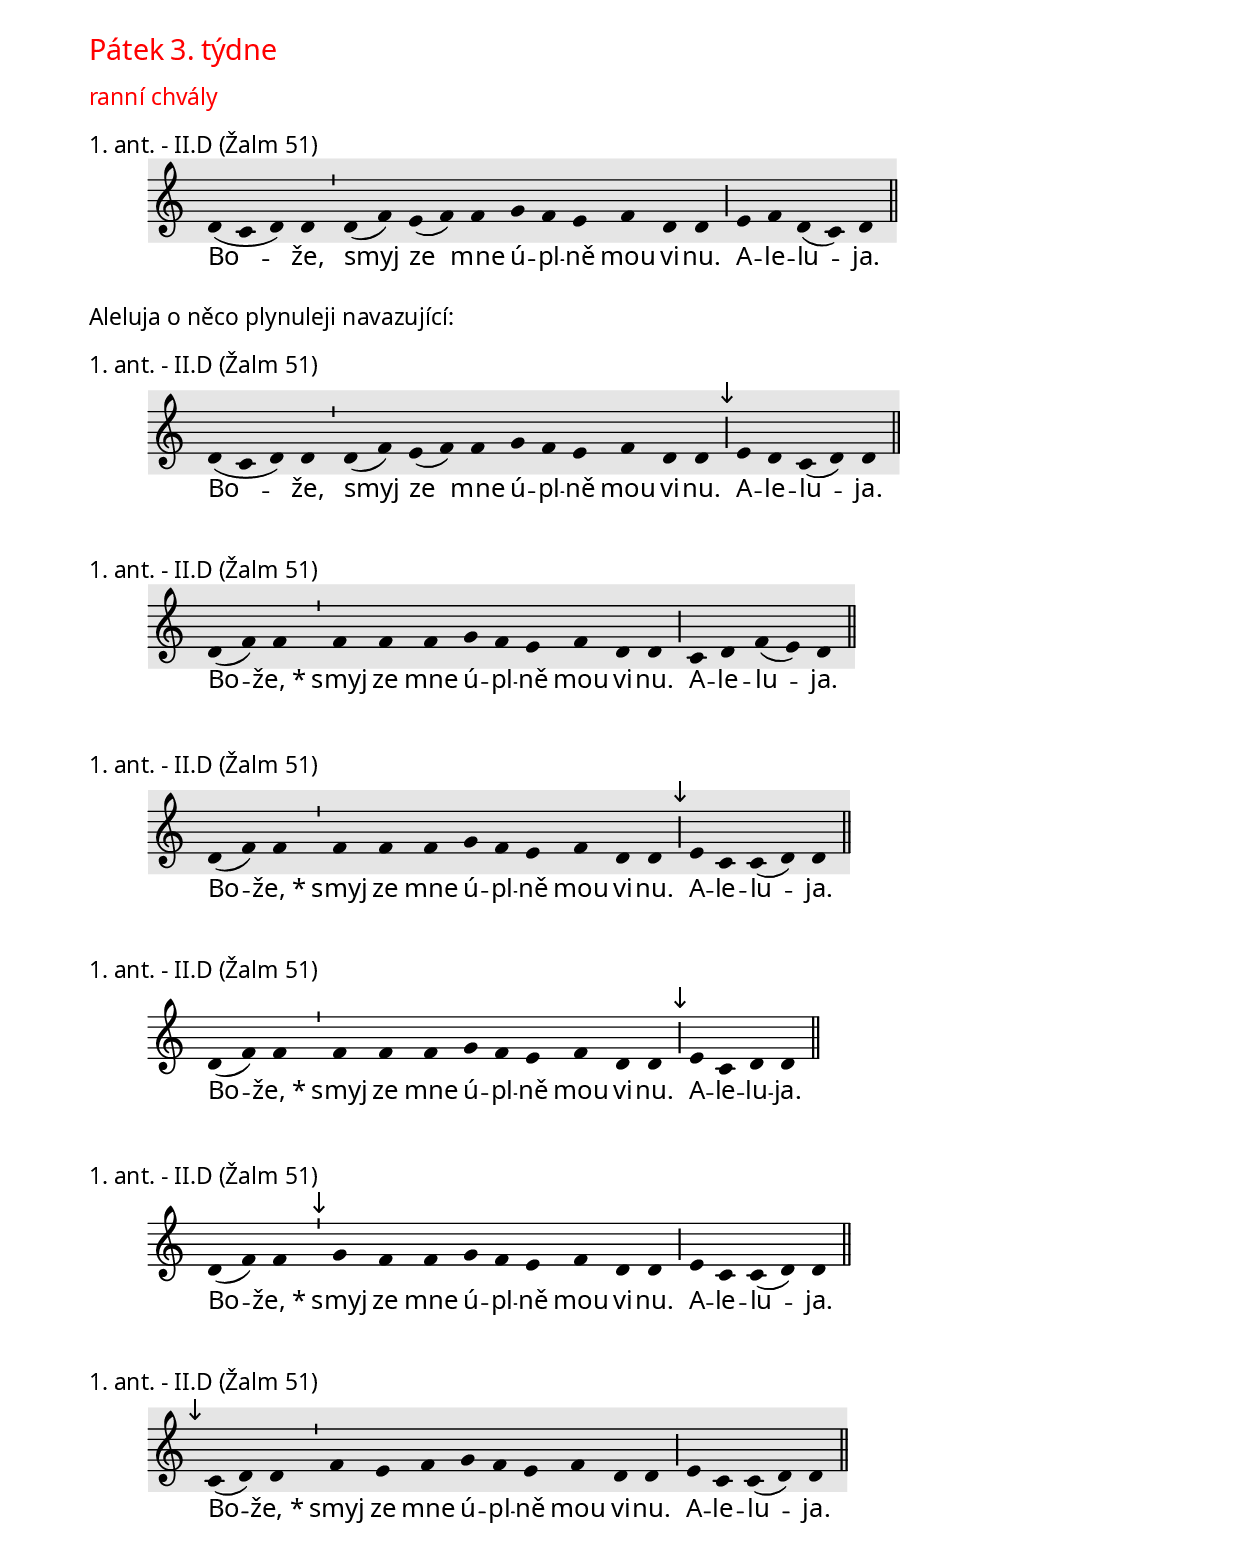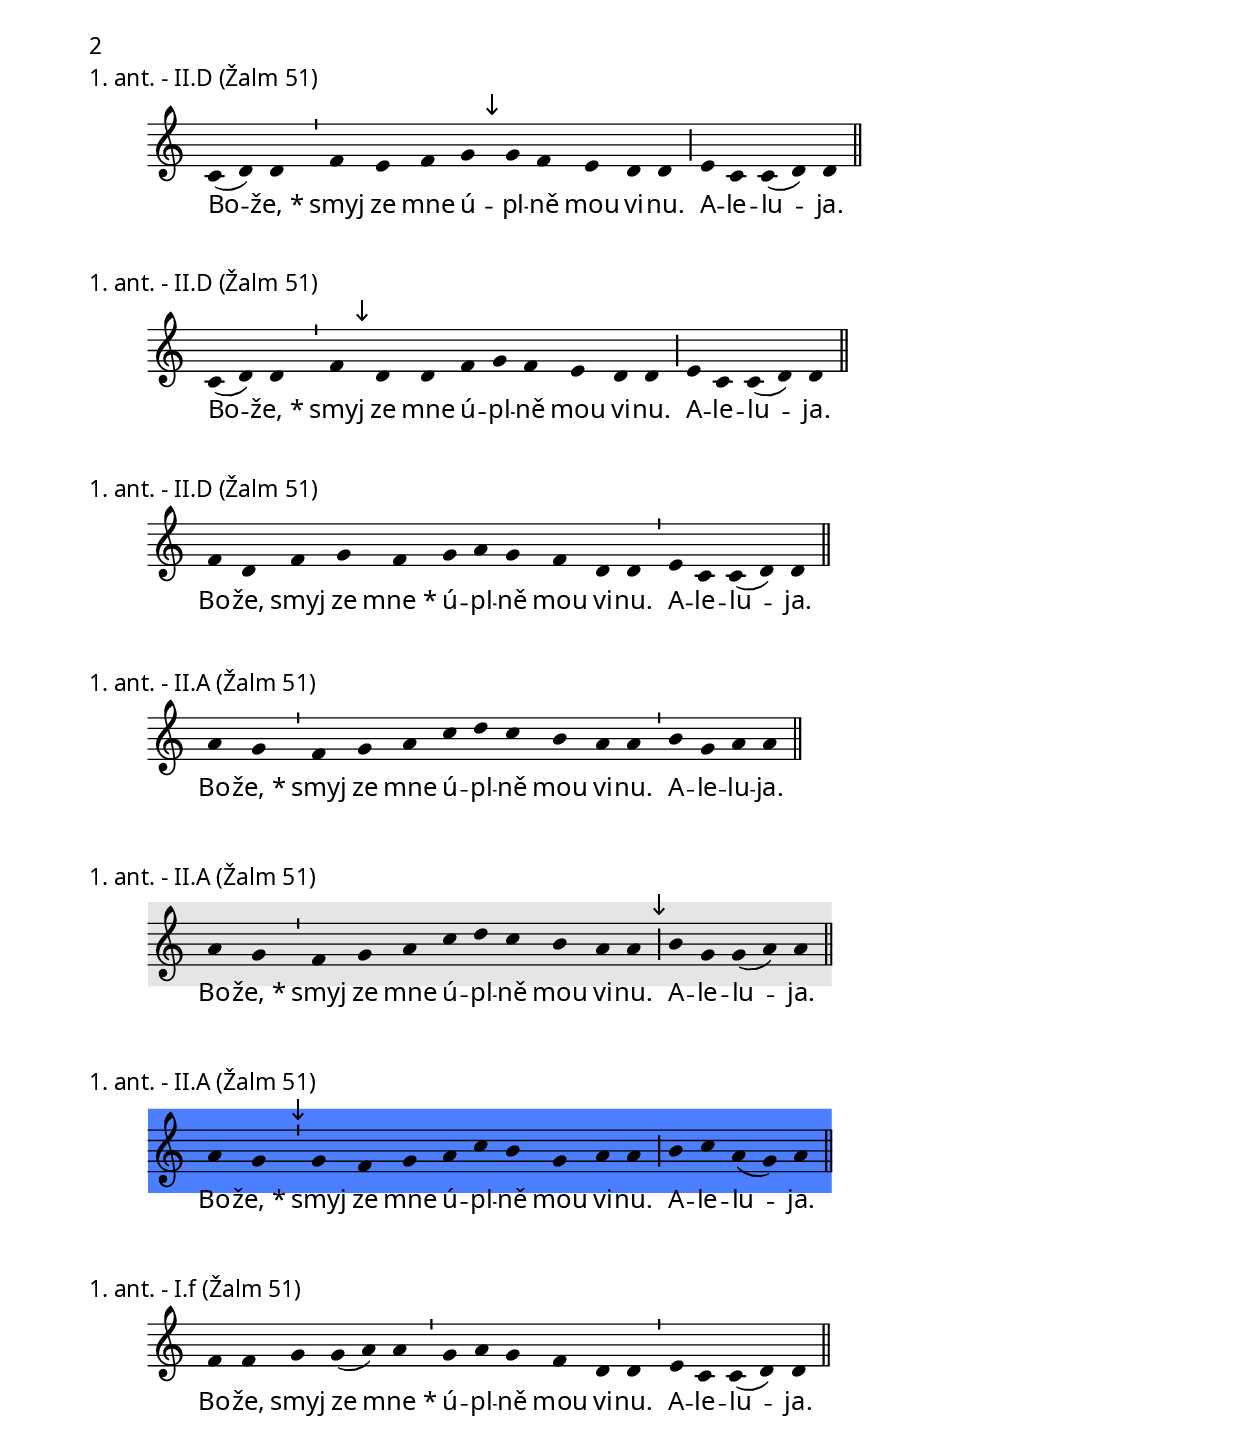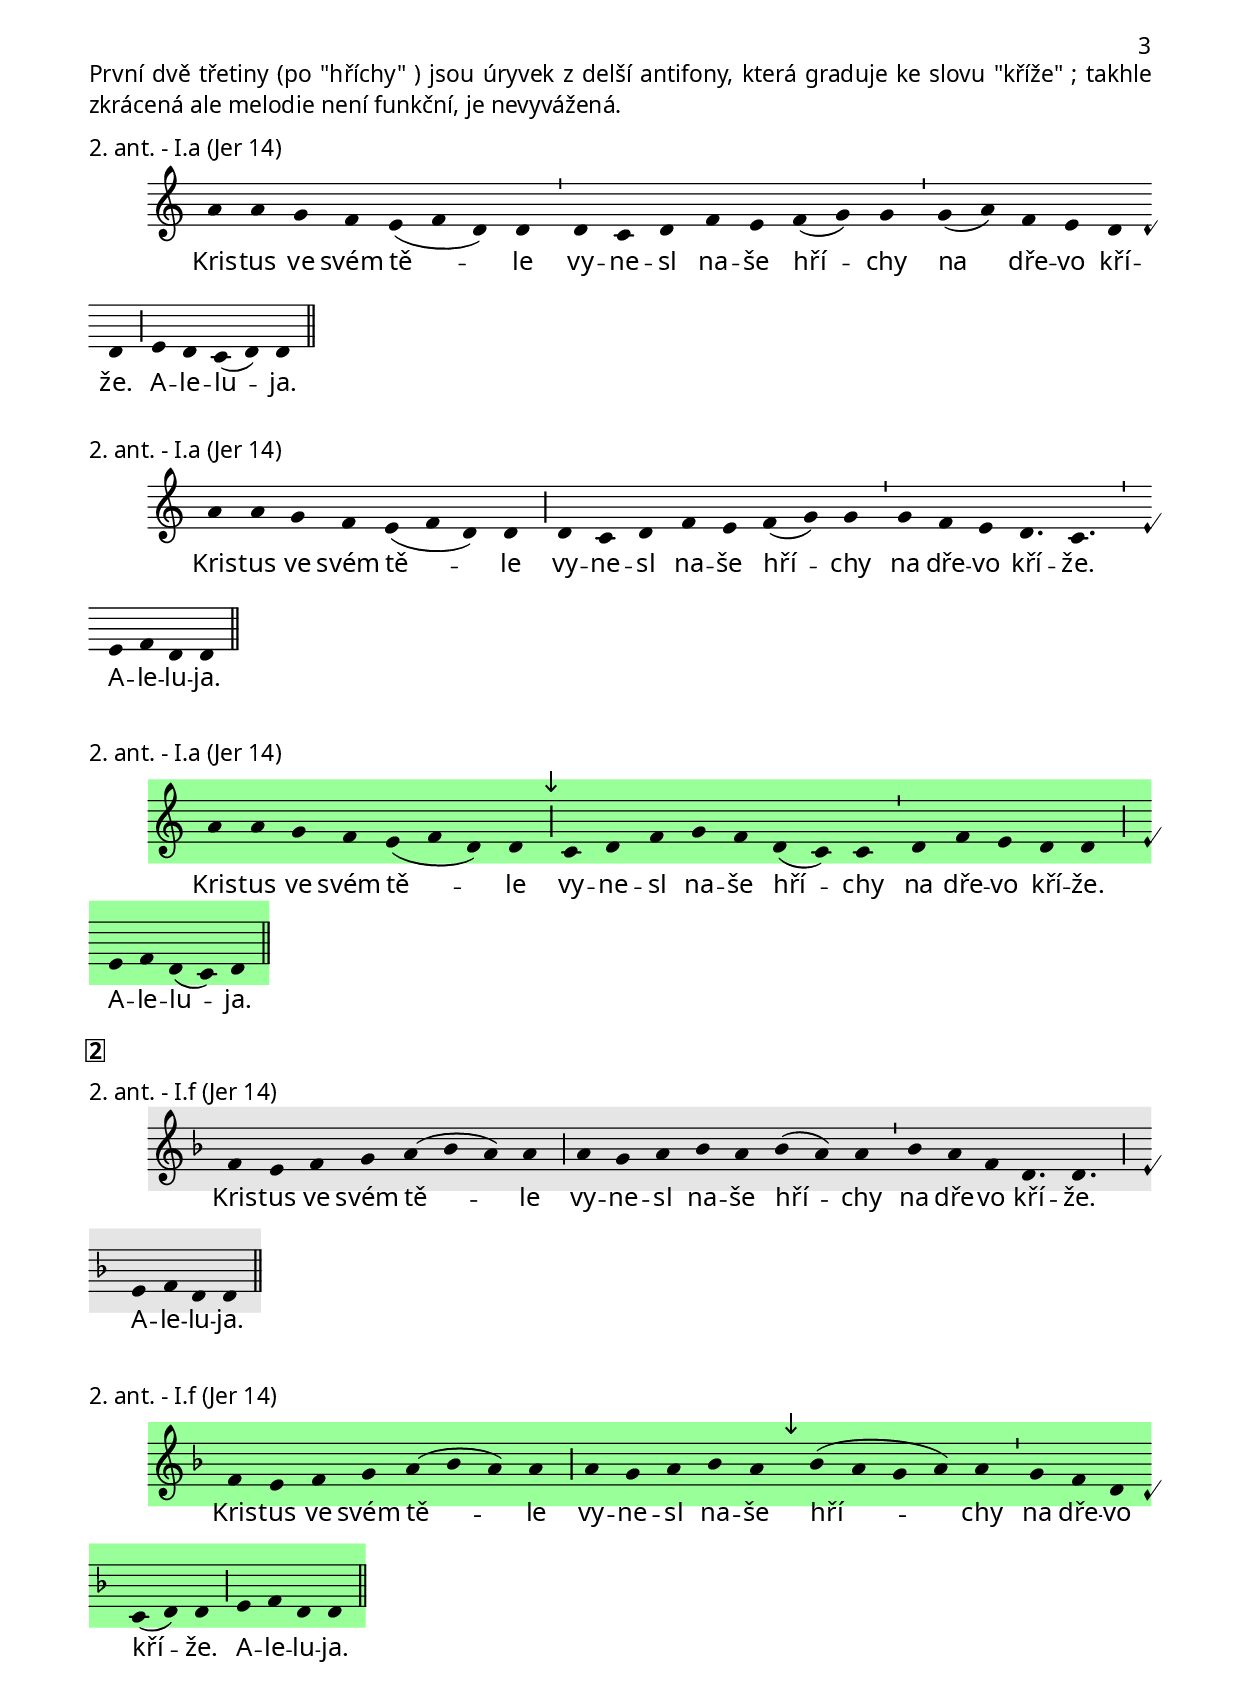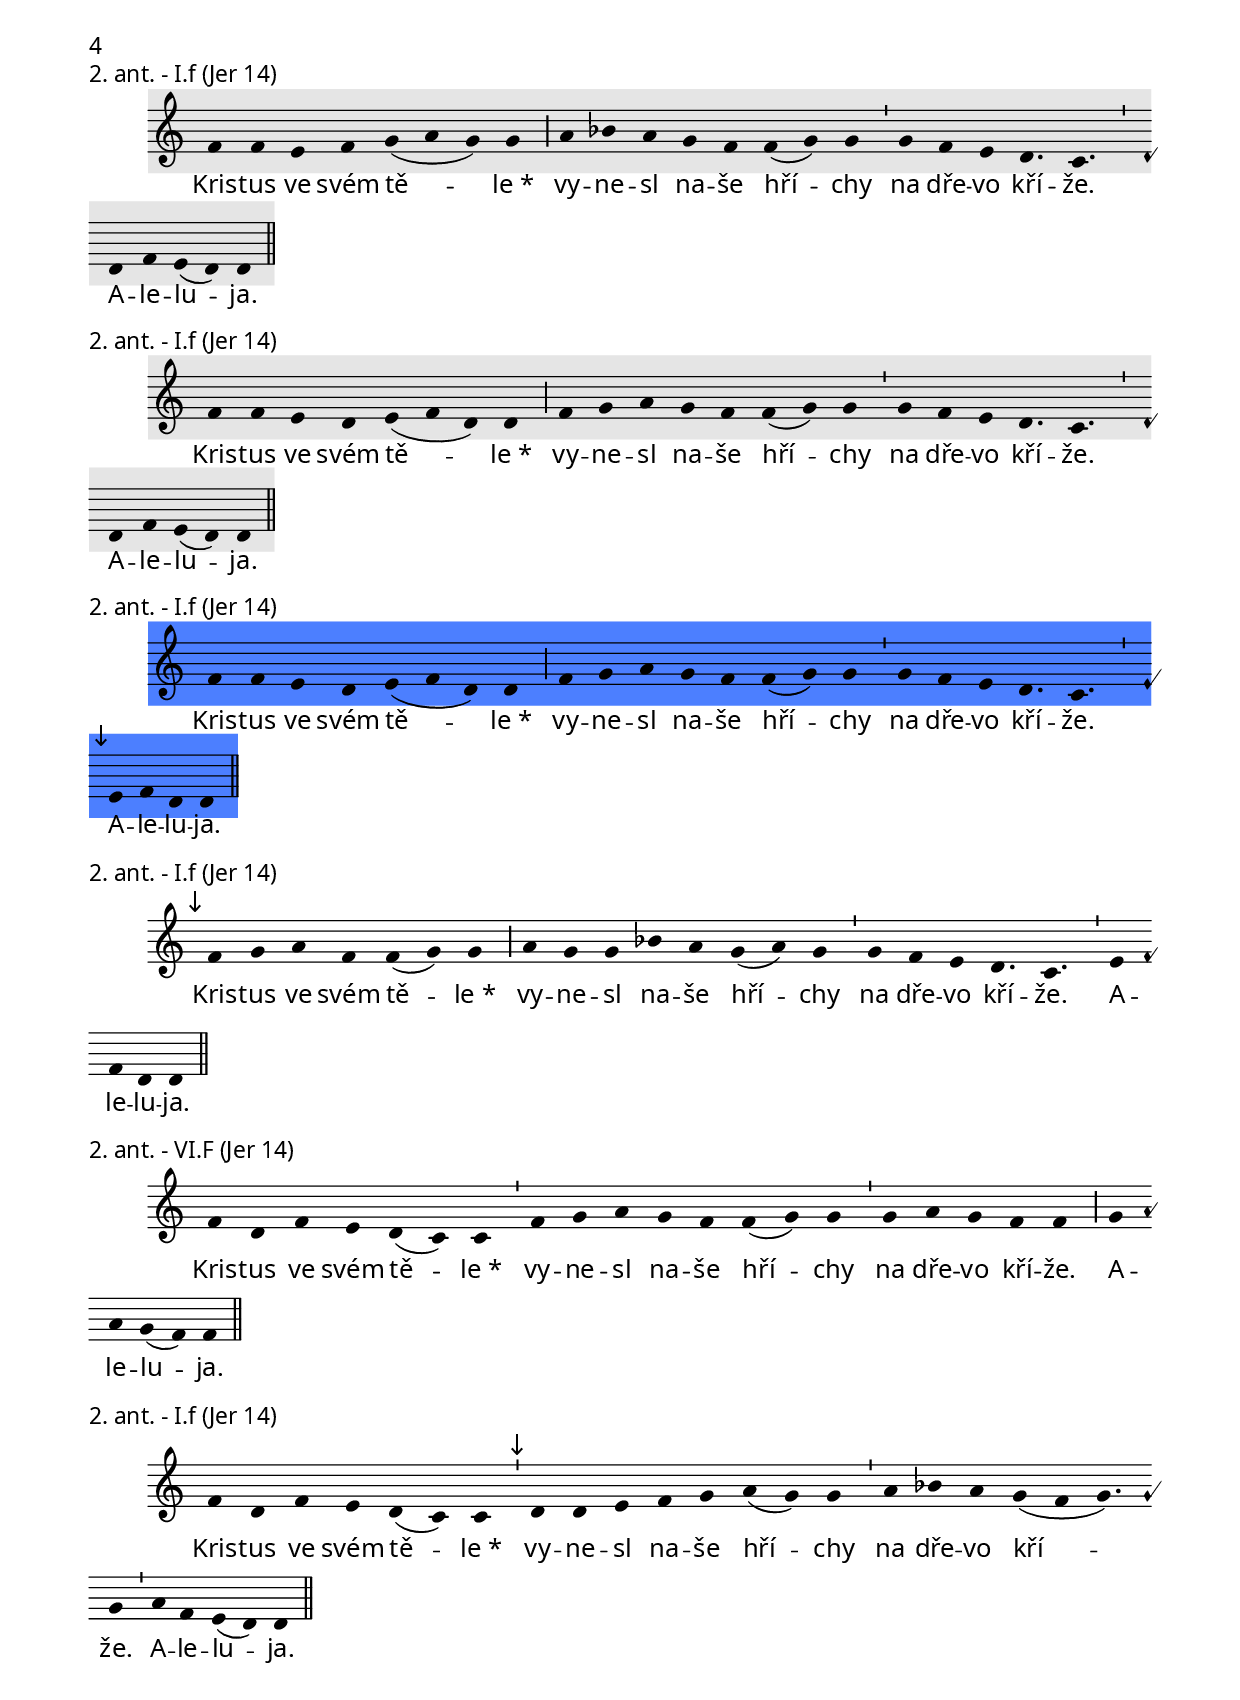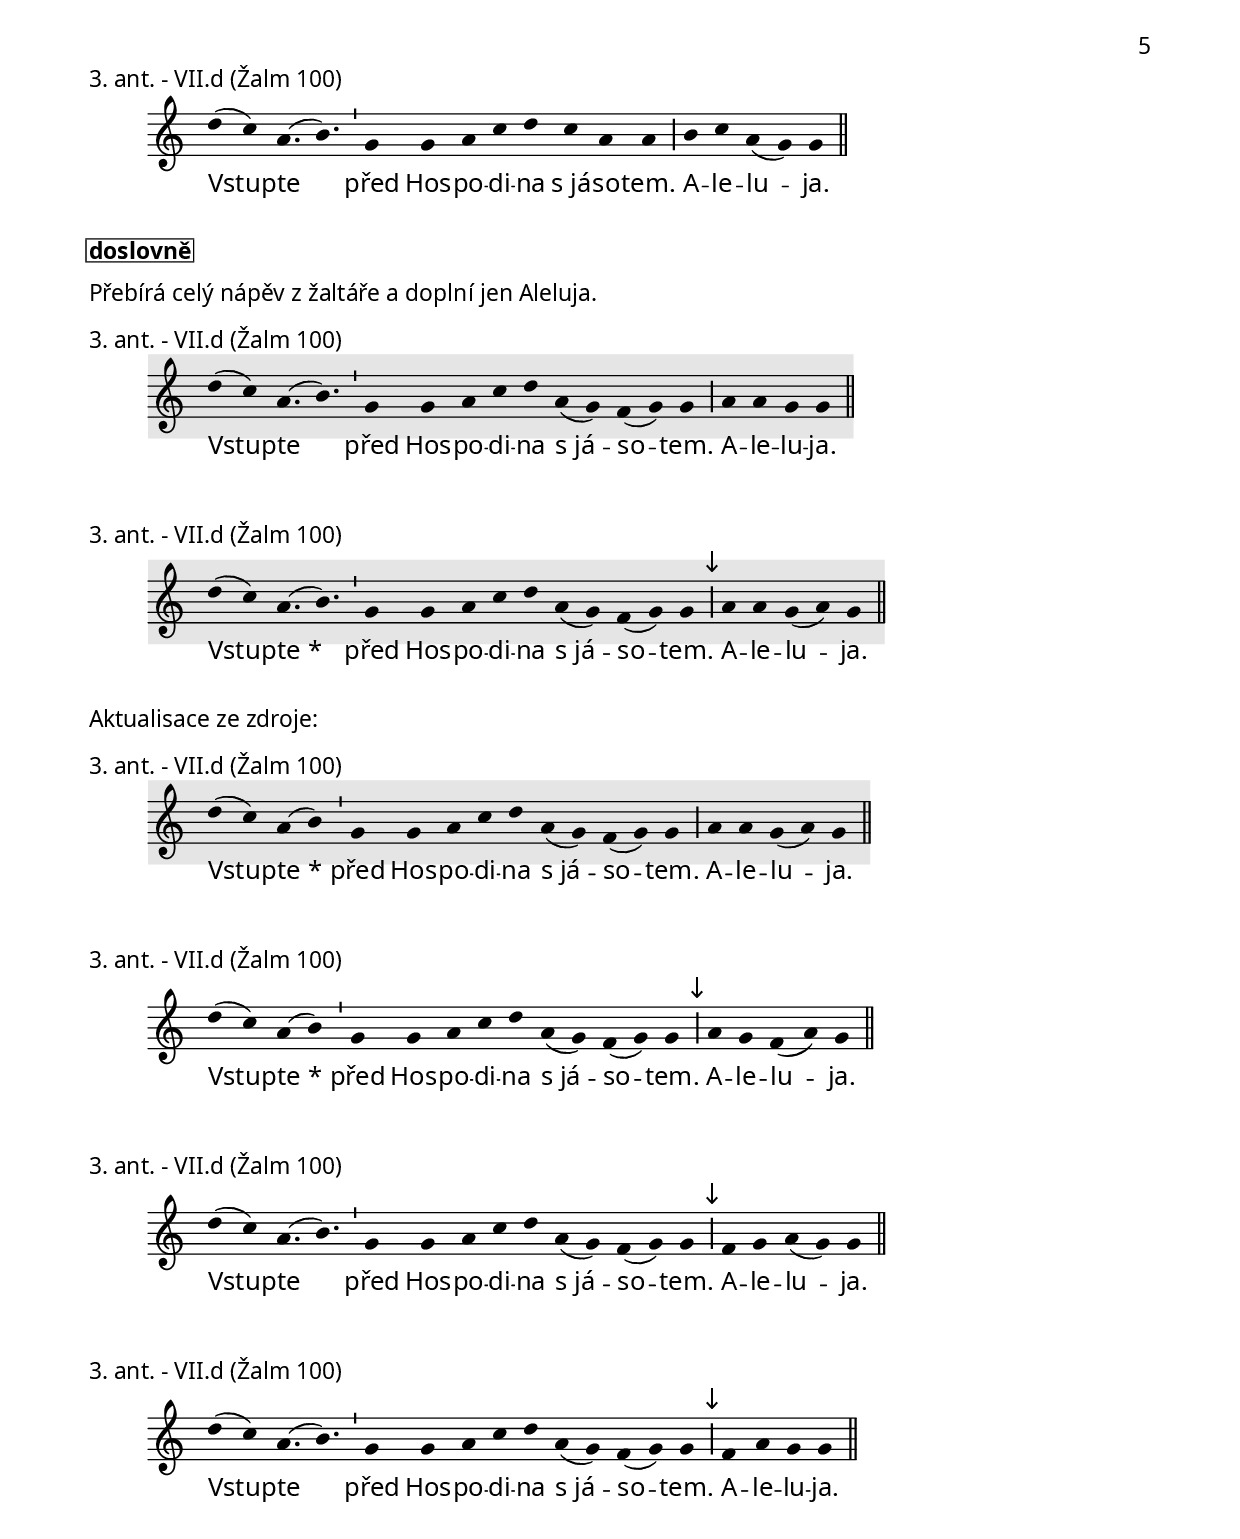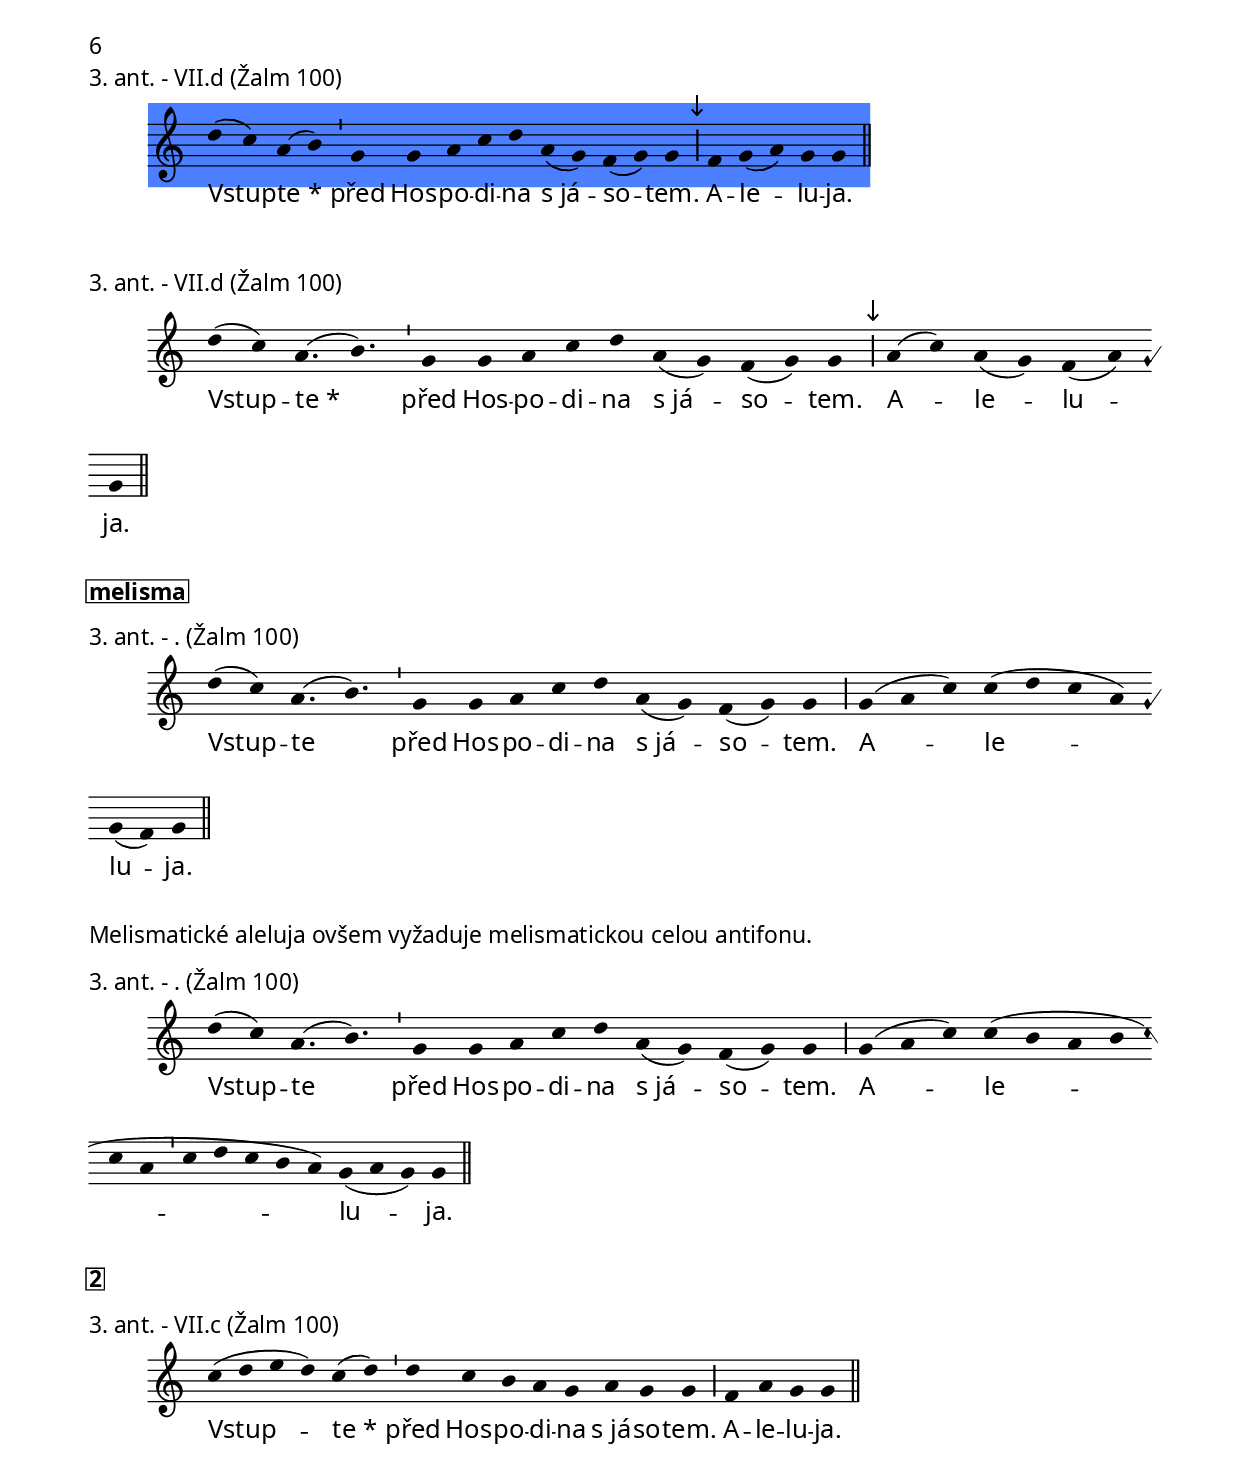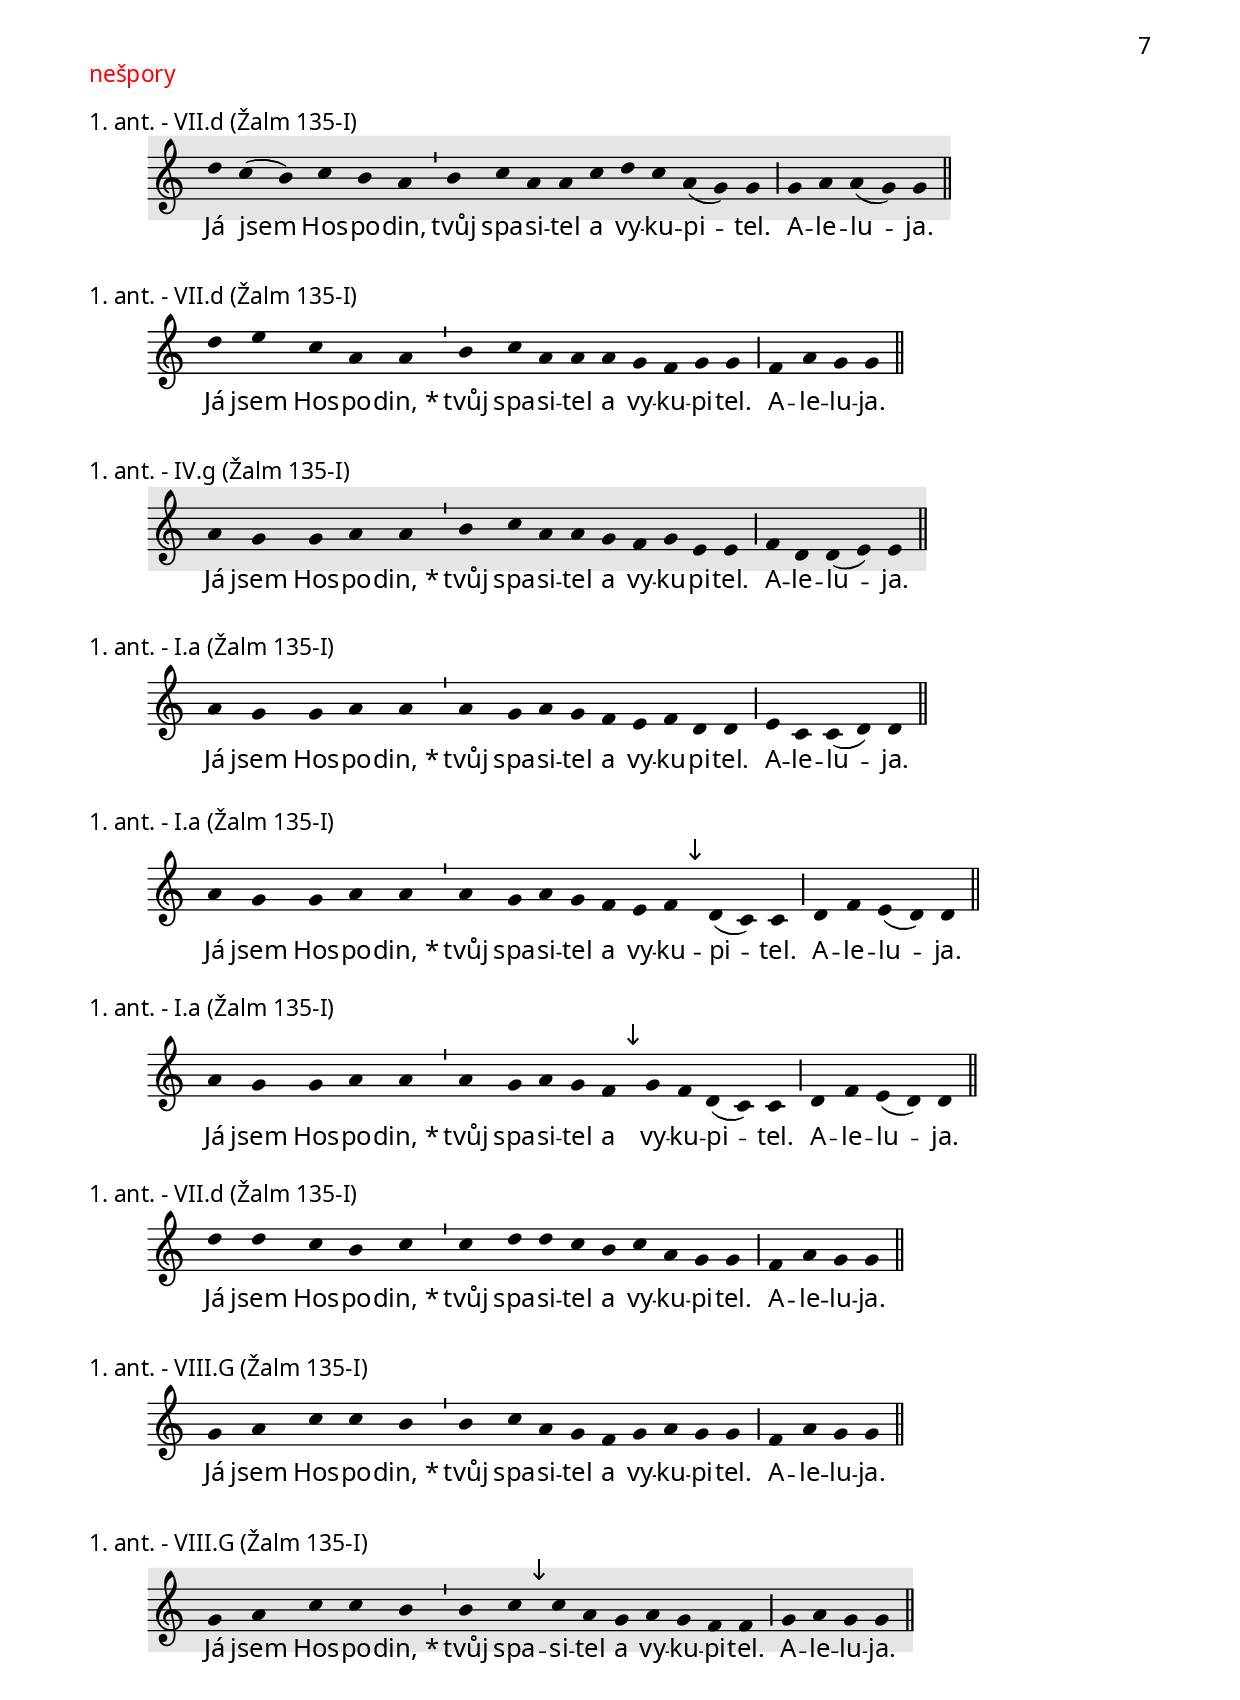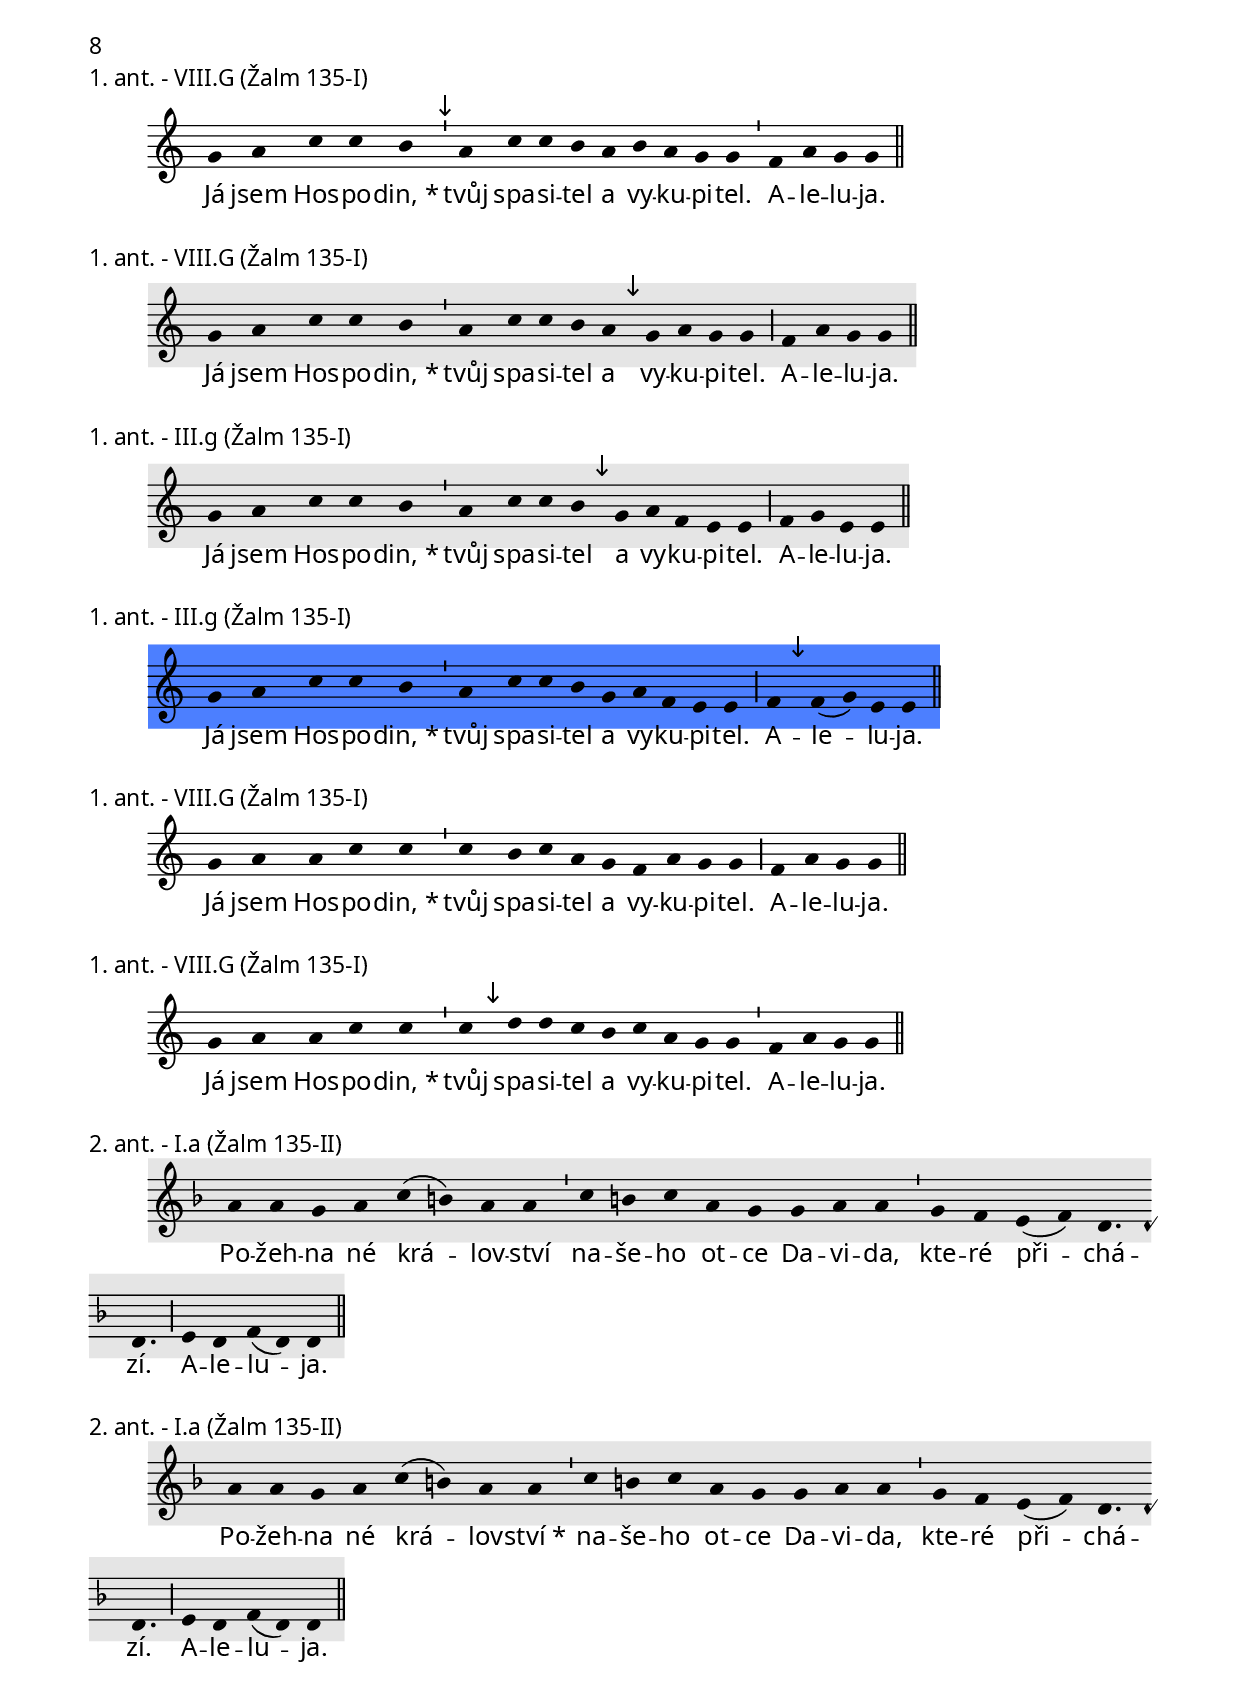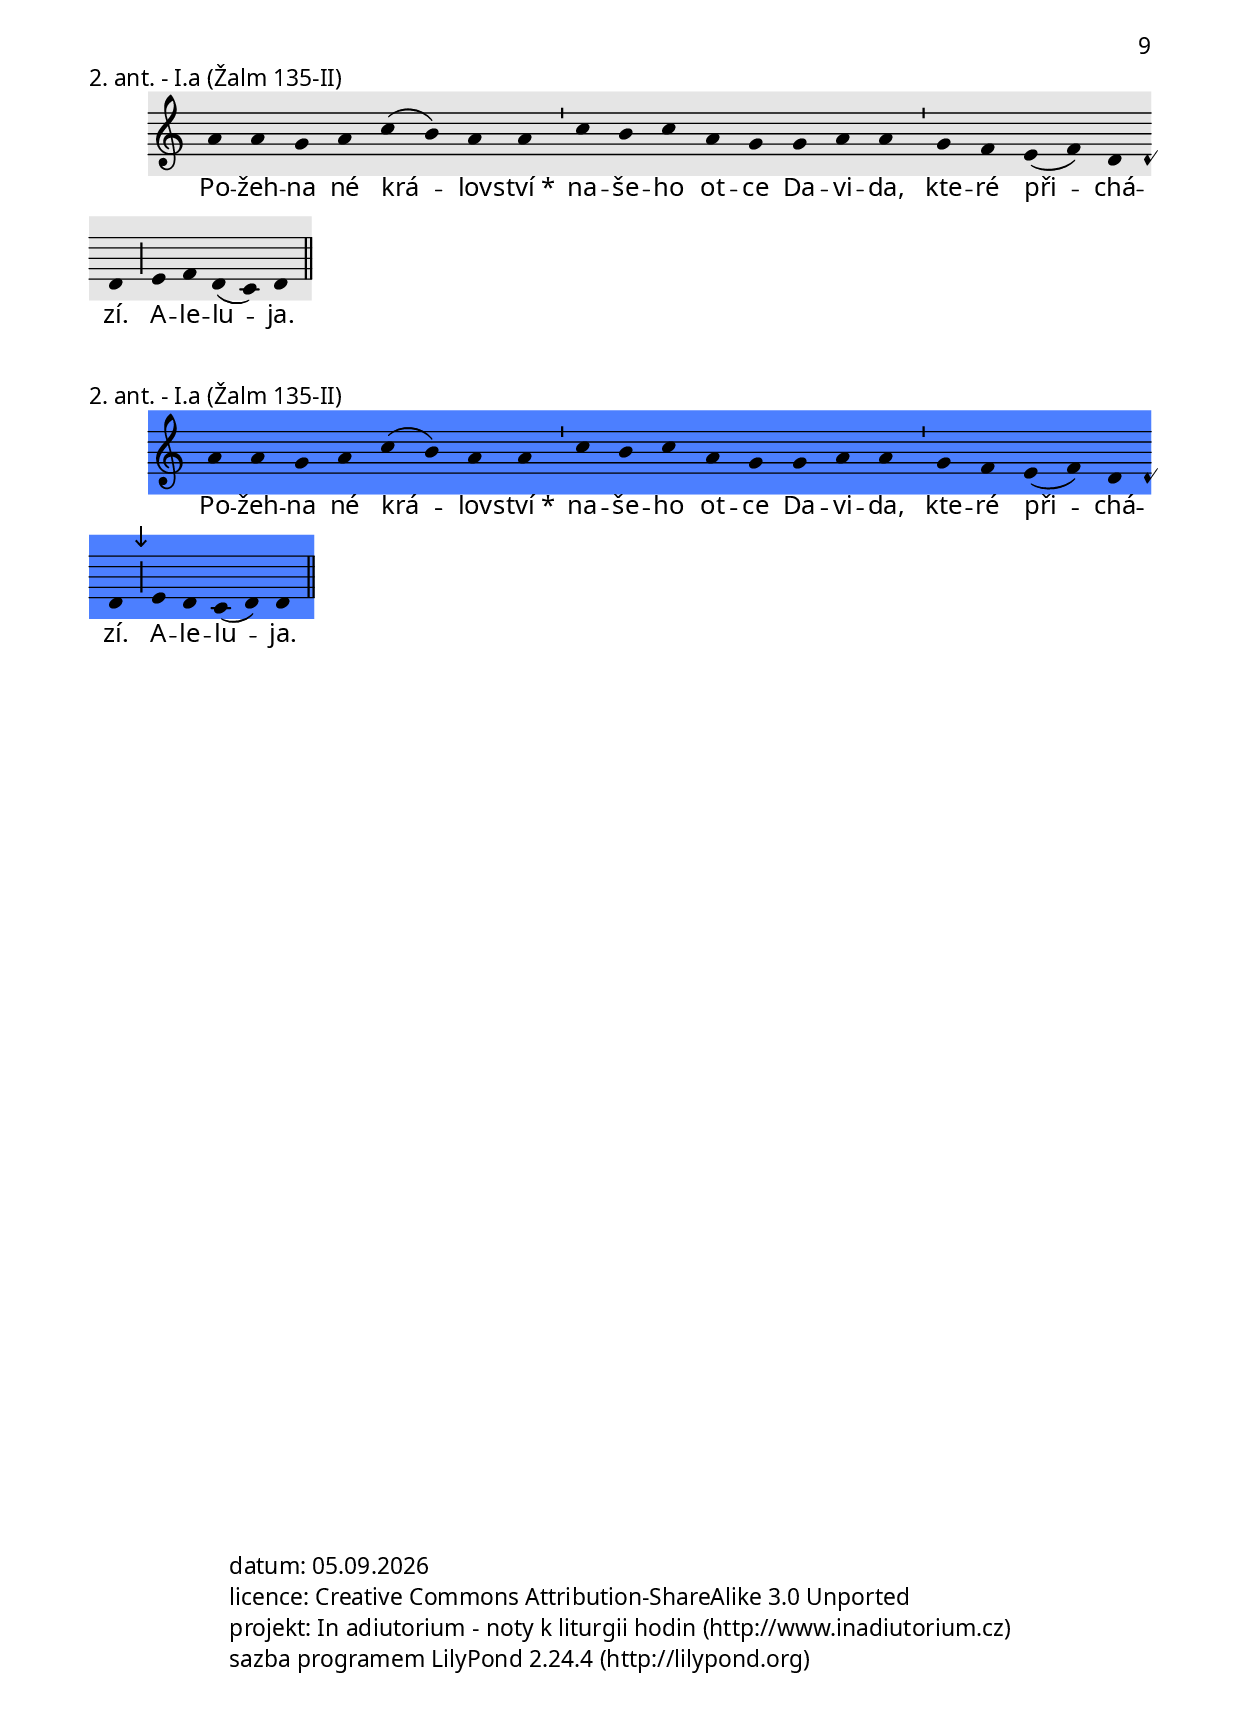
\include "../spolecne.ly"

\markup {\nadpisDen {Pátek 3. týdne}}

\markup {\nadpisHodinka {"ranní chvály"}}

\score {
  \relative c' {
    \zvyraznovacSedy
    \choralniRezim
    d4( c d) d \barMin
    d( f) e( f) f g f e f d d \barMaior
    e f d( c) d \barFinalis
  }
  \addlyrics {
    Bo -- že,
    smyj ze mne ú -- pl -- ně mou vi -- nu.
    A -- le -- lu -- ja.
  }
  \header {
    quid = "1. ant."
    modus = "II"
    differentia = "D"
    psalmus = "Žalm 51"
    id = ""
    piece = \markup {\sestavTitulek}
  }
}

\markup{Aleluja o něco plynuleji navazující:}

\score {
  \relative c' {
    \zvyraznovacSedy
    \choralniRezim
    d4( c d) d \barMin
    d( f) e( f) f g f e f d d \barMaior
    \mark\sipka e d c( d) d \barFinalis
  }
  \addlyrics {
    Bo -- že,
    smyj ze mne ú -- pl -- ně mou vi -- nu.
    A -- le -- lu -- ja.
  }
  \header {
    quid = "1. ant."
    modus = "II"
    differentia = "D"
    psalmus = "Žalm 51"
    id = "rch-a1"
    piece = \markup {\sestavTitulek}
  }
}

\score {
  \relative c' {
    \zvyraznovacSedy
    \choralniRezim
    d4( f) f \barMin
    f f f g f e f d d \barMaior
    c d f( e) d \barFinalis
  }
  \addlyrics {
    Bo -- že,_*
    smyj ze mne ú -- pl -- ně mou vi -- nu.
    A -- le -- lu -- ja.
  }
  \header {
    quid = "1. ant."
    modus = "II"
    differentia = "D"
    psalmus = "Žalm 51"
    id = "rch-a1"
    piece = \markup {\sestavTitulek}
  }
}

\score {
  \relative c' {
    \zvyraznovacSedy
    \choralniRezim
    d4( f) f \barMin
    f f f g f e f d d \barMaior
    \mark\sipka e c c( d) d \barFinalis
  }
  \addlyrics {
    Bo -- že,_*
    smyj ze mne ú -- pl -- ně mou vi -- nu.
    A -- le -- lu -- ja.
  }
  \header {
    quid = "1. ant."
    modus = "II"
    differentia = "D"
    psalmus = "Žalm 51"
    id = "rch-a1"
    piece = \markup {\sestavTitulek}
  }
}

\score {
  \relative c' {
    \choralniRezim
    d4( f) f \barMin
    f f f g f e f d d \barMaior
    \mark\sipka e c d d \barFinalis
  }
  \addlyrics {
    Bo -- že,_*
    smyj ze mne ú -- pl -- ně mou vi -- nu.
    A -- le -- lu -- ja.
  }
  \header {
    quid = "1. ant."
    modus = "II"
    differentia = "D"
    psalmus = "Žalm 51"
    id = "rch-a1"
    piece = \markup {\sestavTitulek}
  }
}

\score {
  \relative c' {
    \choralniRezim
    d4( f) f \barMin
    \mark\sipka g f f g f e f d d \barMaior
    e c c( d) d \barFinalis
  }
  \addlyrics {
    Bo -- že,_*
    smyj ze mne ú -- pl -- ně mou vi -- nu.
    A -- le -- lu -- ja.
  }
  \header {
    quid = "1. ant."
    modus = "II"
    differentia = "D"
    psalmus = "Žalm 51"
    id = "rch-a1"
    piece = \markup {\sestavTitulek}
  }
}

\score {
  \relative c' {
    \zvyraznovacSedy
    \choralniRezim
    \mark\sipka c4( d) d \barMin
    f e f g f e f d d \barMaior
    e c c( d) d \barFinalis
  }
  \addlyrics {
    Bo -- že,_*
    smyj ze mne ú -- pl -- ně mou vi -- nu.
    A -- le -- lu -- ja.
  }
  \header {
    quid = "1. ant."
    modus = "II"
    differentia = "D"
    psalmus = "Žalm 51"
    placet = "začátek moc nesedí"
    id = "rch-a1"
    piece = \markup {\sestavTitulek}
  }
}

\score {
  \relative c' {
    \choralniRezim
    c4( d) d \barMin
    f e f g \mark\sipka g f e d d \barMaior
    e c c( d) d \barFinalis
  }
  \addlyrics {
    Bo -- že,_*
    smyj ze mne ú -- pl -- ně mou vi -- nu.
    A -- le -- lu -- ja.
  }
  \header {
    quid = "1. ant."
    modus = "II"
    differentia = "D"
    psalmus = "Žalm 51"
    id = "rch-a1"
    piece = \markup {\sestavTitulek}
  }
}

\score {
  \relative c' {
    \choralniRezim
    c4( d) d \barMin
    f \mark\sipka d d f g f e d d \barMaior
    e c c( d) d \barFinalis
  }
  \addlyrics {
    Bo -- že,_*
    smyj ze mne ú -- pl -- ně mou vi -- nu.
    A -- le -- lu -- ja.
  }
  \header {
    quid = "1. ant."
    modus = "II"
    differentia = "D"
    psalmus = "Žalm 51"
    id = "rch-a1"
    piece = \markup {\sestavTitulek}
  }
}

\score {
  \relative c' {
    \choralniRezim
    f4 d
    f g f g a g f d d \barMin
    e c c( d) d \barFinalis
  }
  \addlyrics {
    Bo -- že,
    smyj ze mne_* ú -- pl -- ně mou vi -- nu.
    A -- le -- lu -- ja.
  }
  \header {
    quid = "1. ant."
    modus = "II"
    differentia = "D"
    psalmus = "Žalm 51"
    id = "rch-a1"
    piece = \markup {\sestavTitulek}
  }
}

\score {
  \relative c'' {
    \choralniRezim
    a4 g \barMin
    f g a c d c b a a \barMin
    b g a a \barFinalis
  }
  \addlyrics {
    Bo -- že,_*
    smyj ze mne ú -- pl -- ně mou vi -- nu.
    A -- le -- lu -- ja.
  }
  \header {
    quid = "1. ant."
    modus = "II"
    differentia = "A"
    psalmus = "Žalm 51"
    id = "rch-a1"
    piece = \markup {\sestavTitulek}
  }
}

\score {
  \relative c'' {
    \zvyraznovacSedy
    \choralniRezim
    a4 g \barMin
    f g a c d c b a a \barMaior
    \mark\sipka b g g( a) a \barFinalis
  }
  \addlyrics {
    Bo -- že,_*
    smyj ze mne ú -- pl -- ně mou vi -- nu.
    A -- le -- lu -- ja.
  }
  \header {
    quid = "1. ant."
    modus = "II"
    differentia = "A"
    psalmus = "Žalm 51"
    id = "rch-a1"
    piece = \markup {\sestavTitulek}
  }
}

\score {
  \relative c'' {
    \zvyraznovacModry
    \choralniRezim
    a4 g \barMin
    \mark\sipka g f g a c b g a a \barMaior
    b c a( g) a \barFinalis
  }
  \addlyrics {
    Bo -- že,_*
    smyj ze mne ú -- pl -- ně mou vi -- nu.
    A -- le -- lu -- ja.
  }
  \header {
    quid = "1. ant."
    modus = "II"
    differentia = "A"
    psalmus = "Žalm 51"
    id = "rch-a1"
    piece = \markup {\sestavTitulek}
  }
}

\score {
  \relative c' {
    \choralniRezim
    f4 f g g( a) a \barMin
    g a g f d d \barMin
    e c c( d) d \barFinalis
  }
  \addlyrics {
    Bo -- že, smyj ze mne_*
    ú -- pl -- ně mou vi -- nu.
    A -- le -- lu -- ja.
  }
  \header {
    quid = "1. ant."
    modus = "I"
    differentia = "f"
    psalmus = "Žalm 51"
    id = "rch-a1"
    piece = \markup {\sestavTitulek}
  }
}

\pageBreak

\markup\justify{První dvě třetiny (po "\"hříchy\"") jsou úryvek z delší antifony, která
graduje ke slovu "\"kříže\""; takhle zkrácená ale melodie není
funkční, je nevyvážená.}

\score {
  \relative c'' {
    \choralniRezim
    a4 a g4 f e( f d) d \barMin
    d c d f e f( g) g \barMin g( a) f e d d \barMaior
    e d c( d) d \barFinalis
  }
  \addlyrics {
    Kris -- tus ve svém tě -- le
    vy -- ne -- sl na -- še hří -- chy na dře -- vo kří -- že.
    A -- le -- lu -- ja.
  }
  \header {
    quid = "2. ant."
    modus = "I"
    differentia = "a"
    psalmus = "Jer 14"
    id = ""
    fons = "Svatý týden - Květná neděle - 2. nešp. - 3.ant. (první část, upravena)"
    piece = \markup {\sestavTitulek}
  }
}

\score {
  \relative c'' {
    \choralniRezim
    a4 a g f e( f d) d \barMaior
    d c d f e f( g) g \barMin g f e d4. c \barMin
    e4 f d d \barFinalis
  }
  \addlyrics {
    Kris -- tus ve svém tě -- le
    vy -- ne -- sl na -- še hří -- chy na dře -- vo kří -- že.
    A -- le -- lu -- ja.
  }
  \header {
    quid = "2. ant."
    modus = "I"
    differentia = "a"
    psalmus = "Jer 14"
    id = ""
    fial = "pust_svatytyden.ly#ne-2ne-a3?cast&volne"
    piece = \markup {\sestavTitulek}
  }
}

\score {
  \relative c'' {
    \zvyraznovacZelenyII
    \choralniRezim
    a4 a g f e( f d) d \barMaior
    \mark\sipka c d f g f d( c) c \barMin d f e d d \barMaior
    e4 f d( c) d \barFinalis
  }
  \addlyrics {
    Kris -- tus ve svém tě -- le
    vy -- ne -- sl na -- še hří -- chy na dře -- vo kří -- že.
    A -- le -- lu -- ja.
  }
  \header {
    quid = "2. ant."
    modus = "I"
    differentia = "a"
    psalmus = "Jer 14"
    id = ""
    fial = "pust_svatytyden.ly#ne-2ne-a3?zacatek&volne"
    piece = \markup {\sestavTitulek}
  }
}

\markup\nadpisSkupiny{2}

\score {
  \relative c' {
    \zvyraznovacSedy
    \choralniRezim
    \key f \major
    f4 e f g a( bes a) a \barMaior
    a g a bes a bes( a) a \barMin
    bes a f d4. d \barMaior
    e4 f d d \barFinalis
  }
  \addlyrics {
    Kris -- tus ve svém tě -- le
    vy -- ne -- sl na -- še hří -- chy
    na dře -- vo kří -- že.
    A -- le -- lu -- ja.
  }
  \header {
    quid = "2. ant."
    modus = "I"
    differentia = "f"
    psalmus = "Jer 14"
    placet = "netypický závěr; nepříliš zpěvná"
    id = "rch-a2"
    piece = \markup {\sestavTitulek}
  }
}

\score {
  \relative c' {
    \zvyraznovacZelenyII
    \choralniRezim
    \key f \major
    f4 e f g a( bes a) a \barMaior
    a g a bes a \mark\sipka bes( a g a) a \barMin
    g f d c( d) d \barMaior
    e4 f d d \barFinalis
  }
  \addlyrics {
    Kris -- tus ve svém tě -- le
    vy -- ne -- sl na -- še hří -- chy
    na dře -- vo kří -- že.
    A -- le -- lu -- ja.
  }
  \header {
    quid = "2. ant."
    modus = "I"
    differentia = "f"
    psalmus = "Jer 14"
    id = ""
    piece = \markup {\sestavTitulek}
  }
}

\score {
  \relative c' {
    \zvyraznovacSedy
    \choralniRezim
    f4 f e f g( a g) g \barMaior
    a bes a g f f( g) g \barMin
    g f e d4. c \barMin
    d4 f e( d) d \barFinalis
  }
  \addlyrics {
    Kris -- tus ve svém tě -- le_*
    vy -- ne -- sl na -- še hří -- chy
    na dře -- vo kří -- že.
    A -- le -- lu -- ja.
  }
  \header {
    quid = "2. ant."
    modus = "I"
    differentia = "f"
    psalmus = "Jer 14"
    id = "rch-a2"
    piece = \markup {\sestavTitulek}
  }
}

\score {
  \relative c' {
    \zvyraznovacSedy
    \choralniRezim
    f4 f e d e( f d) d \barMaior
    f g a g f f( g) g \barMin
    g f e d4. c \barMin
    d4 f e( d) d \barFinalis
  }
  \addlyrics {
    Kris -- tus ve svém tě -- le_*
    vy -- ne -- sl na -- še hří -- chy
    na dře -- vo kří -- že.
    A -- le -- lu -- ja.
  }
  \header {
    quid = "2. ant."
    modus = "I"
    differentia = "f"
    psalmus = "Jer 14"
    id = "rch-a2"
    piece = \markup {\sestavTitulek}
  }
}

\score {
  \relative c' {
    \zvyraznovacModry
    \choralniRezim
    f4 f e d e( f d) d \barMaior
    f g a g f f( g) g \barMin
    g f e d4. c \barMin
    \mark\sipka e4 f d d \barFinalis
  }
  \addlyrics {
    Kris -- tus ve svém tě -- le_*
    vy -- ne -- sl na -- še hří -- chy
    na dře -- vo kří -- že.
    A -- le -- lu -- ja.
  }
  \header {
    quid = "2. ant."
    modus = "I"
    differentia = "f"
    psalmus = "Jer 14"
    id = "rch-a2"
    piece = \markup {\sestavTitulek}
  }
}

\score {
  \relative c' {
    \choralniRezim
    \mark\sipka f4 g a f f( g) g \barMaior
    a g g bes a g( a) g \barMin
    g f e d4. c \barMin
    e4 f d d \barFinalis
  }
  \addlyrics {
    Kris -- tus ve svém tě -- le_*
    vy -- ne -- sl na -- še hří -- chy
    na dře -- vo kří -- že.
    A -- le -- lu -- ja.
  }
  \header {
    quid = "2. ant."
    modus = "I"
    differentia = "f"
    psalmus = "Jer 14"
    id = "rch-a2"
    piece = \markup {\sestavTitulek}
  }
}

\score {
  \relative c' {
    \choralniRezim
    f4 d f e d( c) c \barMin
    f g a g f f( g) g \barMin
    g a g f f \barMaior
    g a g( f) f \barFinalis
  }
  \addlyrics {
    Kris -- tus ve svém tě -- le_*
    vy -- ne -- sl na -- še hří -- chy
    na dře -- vo kří -- že.
    A -- le -- lu -- ja.
  }
  \header {
    quid = "2. ant."
    modus = "VI"
    differentia = "F"
    psalmus = "Jer 14"
    id = "rch-a2"
    piece = \markup {\sestavTitulek}
  }
}

\score {
  \relative c' {
    \choralniRezim
    f4 d f e d( c) c \barMin
    \mark\sipka d d e f g a( g) g \barMin
    a bes a g( f g4.) g4 \barMin
    a f e( d) d \barFinalis
  }
  \addlyrics {
    Kris -- tus ve svém tě -- le_*
    vy -- ne -- sl na -- še hří -- chy
    na dře -- vo kří -- že.
    A -- le -- lu -- ja.
  }
  \header {
    quid = "2. ant."
    modus = "I"
    differentia = "f"
    psalmus = "Jer 14"
    id = "rch-a2"
    piece = \markup {\sestavTitulek}
  }
}

\pageBreak

\score {
  \relative c'' {
    \choralniRezim
    d4( c) a4.( b) \barMin g4 g a c d c a a \barMaior
    b c a( g) g \barFinalis
  }
  \addlyrics {
    Vstup -- te před Hos -- po -- di -- na s_já -- so -- tem.
    A -- le -- lu -- ja.
  }
  \header {
    quid = "3. ant."
    modus = "VII"
    differentia = "d"
    psalmus = "Žalm 100"
    id = ""
    fons = "žaltář, pátek 1.t., rch, 3.ant.; upraveno"
    piece = \markup {\sestavTitulek}
  }
}

\markup\nadpisSkupiny{doslovně}
\markup{Přebírá celý nápěv z žaltáře a doplní jen Aleluja.}

\score {
  \relative c'' {
    \zvyraznovacSedy
    \choralniRezim
    d4( c) a4.( b) \barMin g4 g a c d a( g) f( g) g \barMaior
    a a g g \barFinalis
  }
  \addlyrics {
    Vstup -- te před Hos -- po -- di -- na s_já -- so -- tem.
    A -- le -- lu -- ja.
  }
  \header {
    quid = "3. ant."
    modus = "VII"
    differentia = "d"
    psalmus = "Žalm 100"
    id = "rch-a3"
    piece = \markup {\sestavTitulek}
  }
}

\score {
  \relative c'' {
    \zvyraznovacSedy
    \choralniRezim
    d4( c) a4.( b) \barMin g4 g a c d a( g) f( g) g \barMaior
    \mark\sipka a a g( a) g \barFinalis
  }
  \addlyrics {
    Vstup -- te_* před Hos -- po -- di -- na s_já -- so -- tem.
    A -- le -- lu -- ja.
  }
  \header {
    quid = "3. ant."
    modus = "VII"
    differentia = "d"
    psalmus = "Žalm 100"
    id = "rch-a3"
    fial = "antifony/tyden1_6patek.ly#rch-ant3?+aleluja"
    piece = \markup {\sestavTitulek}
  }
}

\markup{Aktualisace ze zdroje:}

\score {
  \relative c'' {
    \zvyraznovacSedy
    \choralniRezim
    d4( c) a( b) \barMin
    g g a c d a( g) f( g) g \barMaior
    a a g( a) g \barFinalis
  }
  \addlyrics {
    Vstup -- te_* před Hos -- po -- di -- na s_já -- so -- tem.
    A -- le -- lu -- ja.
  }
  \header {
    quid = "3. ant."
    modus = "VII"
    differentia = "d"
    psalmus = "Žalm 100"
    id = "rch-a3"
    fial = "antifony/tyden1_6patek.ly#rch-ant3?+aleluja"
    piece = \markup {\sestavTitulek}
  }
}

\score {
  \relative c'' {
    \choralniRezim
    d4( c) a( b) \barMin
    g g a c d a( g) f( g) g \barMaior
    \mark\sipka a g f( a) g \barFinalis
  }
  \addlyrics {
    Vstup -- te_* před Hos -- po -- di -- na s_já -- so -- tem.
    A -- le -- lu -- ja.
  }
  \header {
    quid = "3. ant."
    modus = "VII"
    differentia = "d"
    psalmus = "Žalm 100"
    id = "rch-a3"
    fial = "antifony/tyden1_6patek.ly#rch-ant3?+aleluja"
    piece = \markup {\sestavTitulek}
  }
}

\score {
  \relative c'' {
    \choralniRezim
    d4( c) a4.( b) \barMin g4 g a c d a( g) f( g) g \barMaior
    \mark\sipka f g a( g) g \barFinalis
  }
  \addlyrics {
    Vstup -- te před Hos -- po -- di -- na s_já -- so -- tem.
    A -- le -- lu -- ja.
  }
  \header {
    quid = "3. ant."
    modus = "VII"
    differentia = "d"
    psalmus = "Žalm 100"
    id = ""
    piece = \markup {\sestavTitulek}
  }
}

\score {
  \relative c'' {
    \choralniRezim
    d4( c) a4.( b) \barMin g4 g a c d a( g) f( g) g \barMaior
    \mark\sipka f a g g \barFinalis
  }
  \addlyrics {
    Vstup -- te před Hos -- po -- di -- na s_já -- so -- tem.
    A -- le -- lu -- ja.
  }
  \header {
    quid = "3. ant."
    modus = "VII"
    differentia = "d"
    psalmus = "Žalm 100"
    id = ""
    piece = \markup {\sestavTitulek}
  }
}

\score {
  \relative c'' {
    \zvyraznovacModry
    \choralniRezim
    d4( c) a( b) \barMin
    g g a c d a( g) f( g) g \barMaior
    \mark\sipka f g( a) g g \barFinalis
  }
  \addlyrics {
    Vstup -- te_* před Hos -- po -- di -- na s_já -- so -- tem.
    A -- le -- lu -- ja.
  }
  \header {
    quid = "3. ant."
    modus = "VII"
    differentia = "d"
    psalmus = "Žalm 100"
    id = "rch-a3"
    fial = "antifony/tyden1_6patek.ly#rch-ant3?+aleluja"
    piece = \markup {\sestavTitulek}
  }
}

\score {
  \relative c'' {
    \choralniRezim
    d4( c) a4.( b) \barMin
    g4 g a c d a( g) f( g) g \barMaior
    \mark\sipka a( c) a( g) f( a) g \barFinalis
  }
  \addlyrics {
    Vstup -- te_*
    před Hos -- po -- di -- na s_já -- so -- tem.
    A -- le -- lu -- ja.
  }
  \header {
    quid = "3. ant."
    modus = "VII"
    differentia = "d"
    psalmus = "Žalm 100"
    id = "rch-a3"
    fial = "antifony/tyden1_6patek.ly#rch-ant3?+aleluja"
    piece = \markup {\sestavTitulek}
  }
}

\markup\nadpisSkupiny{melisma}

\score {
  \relative c'' {
    \choralniRezim
    d4( c) a4.( b) \barMin g4 g a c d a( g) f( g) g \barMaior
    g( a c) c( d c a) g( f) g \barFinalis
  }
  \addlyrics {
    Vstup -- te před Hos -- po -- di -- na s_já -- so -- tem.
    A -- le -- lu -- ja.
  }
  \header {
    quid = "3. ant."
    modus = ""
    differentia = ""
    psalmus = "Žalm 100"
    id = ""
    piece = \markup {\sestavTitulek}
  }
}

\markup{Melismatické aleluja ovšem vyžaduje melismatickou celou antifonu.}

\score {
  \relative c'' {
    \choralniRezim
    d4( c) a4.( b) \barMin g4 g a c d a( g) f( g) g \barMaior
    g( a c) c( b a b c a \barMin c d c b a) g( a g) g \barFinalis
  }
  \addlyrics {
    Vstup -- te před Hos -- po -- di -- na s_já -- so -- tem.
    A -- le -- lu -- ja.
  }
  \header {
    quid = "3. ant."
    modus = ""
    differentia = ""
    psalmus = "Žalm 100"
    id = ""
    piece = \markup {\sestavTitulek}
  }
}

\markup\nadpisSkupiny 2

\score {
  \relative c'' {
    \choralniRezim
    c4( d e d) c( d) \barMin
    d c b a g a g g \barMaior
    f a g g \barFinalis
  }
  \addlyrics {
    Vstup -- te_*
    před Hos -- po -- di -- na s_já -- so -- tem.
    A -- le -- lu -- ja.
  }
  \header {
    quid = "3. ant."
    modus = "VII"
    differentia = "c"
    psalmus = "Žalm 100"
    id = "rch-a3"
    piece = \markup {\sestavTitulek}
  }
}

\pageBreak

\markup {\nadpisHodinka {"nešpory"}}

\score {
  \relative c'' {
    \zvyraznovacSedy
    \choralniRezim
    d4 c( b) c b a \barMin
    b c a a c d c a( g) g \barMaior
    g a a( g) g \barFinalis
  }
  \addlyrics {
    Já jsem Hos -- po -- din,
    tvůj spa -- si -- tel a vy -- ku -- pi -- tel.
    A -- le -- lu -- ja.
  }
  \header {
    quid = "1. ant."
    modus = "VII"
    differentia = "d"
    psalmus = "Žalm 135-I"
    id = ""
    piece = \markup {\sestavTitulek}
  }
}

\score {
  \relative c'' {
    \choralniRezim
    d4 e c a a \barMin
    b c a a a g f g g \barMaior
    f a g g \barFinalis
  }
  \addlyrics {
    Já jsem Hos -- po -- din,_*
    tvůj spa -- si -- tel a vy -- ku -- pi -- tel.
    A -- le -- lu -- ja.
  }
  \header {
    quid = "1. ant."
    modus = "VII"
    differentia = "d"
    psalmus = "Žalm 135-I"
    id = "ne-a1"
    piece = \markup {\sestavTitulek}
  }
}

\score {
  \relative c'' {
    \zvyraznovacSedy
    \choralniRezim
    a4 g g a a \barMin
    b c a a g f g e e \barMaior
    f d d( e) e \barFinalis
  }
  \addlyrics {
    Já jsem Hos -- po -- din,_*
    tvůj spa -- si -- tel a vy -- ku -- pi -- tel.
    A -- le -- lu -- ja.
  }
  \header {
    quid = "1. ant."
    modus = "IV"
    differentia = "g"
    psalmus = "Žalm 135-I"
    id = "ne-a1"
    piece = \markup {\sestavTitulek}
  }
}

\score {
  \relative c'' {
    \choralniRezim
    a4 g g a a \barMin
    a g a g f e f d d \barMaior
    e c c( d) d \barFinalis
  }
  \addlyrics {
    Já jsem Hos -- po -- din,_*
    tvůj spa -- si -- tel a vy -- ku -- pi -- tel.
    A -- le -- lu -- ja.
  }
  \header {
    quid = "1. ant."
    modus = "I"
    differentia = "a"
    psalmus = "Žalm 135-I"
    id = "ne-a1"
    piece = \markup {\sestavTitulek}
  }
}

\score {
  \relative c'' {
    \choralniRezim
    a4 g g a a \barMin
    a g a g f e f \mark\sipka d( c) c \barMaior
    d f e( d) d \barFinalis
  }
  \addlyrics {
    Já jsem Hos -- po -- din,_*
    tvůj spa -- si -- tel a vy -- ku -- pi -- tel.
    A -- le -- lu -- ja.
  }
  \header {
    quid = "1. ant."
    modus = "I"
    differentia = "a"
    psalmus = "Žalm 135-I"
    id = "ne-a1"
    piece = \markup {\sestavTitulek}
  }
}

\score {
  \relative c'' {
    \choralniRezim
    a4 g g a a \barMin
    a g a g f \mark\sipka g f d( c) c \barMaior
    d f e( d) d \barFinalis
  }
  \addlyrics {
    Já jsem Hos -- po -- din,_*
    tvůj spa -- si -- tel a vy -- ku -- pi -- tel.
    A -- le -- lu -- ja.
  }
  \header {
    quid = "1. ant."
    modus = "I"
    differentia = "a"
    psalmus = "Žalm 135-I"
    id = "ne-a1"
    piece = \markup {\sestavTitulek}
  }
}

\score {
  \relative c'' {
    \choralniRezim
    d4 d c b c \barMin
    c d d c b c a g g \barMaior
    f a g g \barFinalis
  }
  \addlyrics {
    Já jsem Hos -- po -- din,_*
    tvůj spa -- si -- tel a vy -- ku -- pi -- tel.
    A -- le -- lu -- ja.
  }
  \header {
    quid = "1. ant."
    modus = "VII"
    differentia = "d"
    psalmus = "Žalm 135-I"
    id = "ne-a1"
    piece = \markup {\sestavTitulek}
  }
}

\score {
  \relative c'' {
    \choralniRezim
    g4 a c c b \barMin
    b c a g f g a g g \barMaior
    f a g g \barFinalis
  }
  \addlyrics {
    Já jsem Hos -- po -- din,_*
    tvůj spa -- si -- tel a vy -- ku -- pi -- tel.
    A -- le -- lu -- ja.
  }
  \header {
    quid = "1. ant."
    modus = "VIII"
    differentia = "G"
    psalmus = "Žalm 135-I"
    id = "ne-a1"
    piece = \markup {\sestavTitulek}
  }
}

\score {
  \relative c'' {
    \zvyraznovacSedy
    \choralniRezim
    g4 a c c b \barMin
    b c \mark\sipka c a g a g f f \barMaior
    g a g g \barFinalis
  }
  \addlyrics {
    Já jsem Hos -- po -- din,_*
    tvůj spa -- si -- tel a vy -- ku -- pi -- tel.
    A -- le -- lu -- ja.
  }
  \header {
    quid = "1. ant."
    modus = "VIII"
    differentia = "G"
    psalmus = "Žalm 135-I"
    id = "ne-a1"
    piece = \markup {\sestavTitulek}
  }
}

\score {
  \relative c'' {
    \choralniRezim
    g4 a c c b \barMin
    \mark\sipka a c c b a b a g g \barMin
    f a g g \barFinalis
  }
  \addlyrics {
    Já jsem Hos -- po -- din,_*
    tvůj spa -- si -- tel a vy -- ku -- pi -- tel.
    A -- le -- lu -- ja.
  }
  \header {
    quid = "1. ant."
    modus = "VIII"
    differentia = "G"
    psalmus = "Žalm 135-I"
    id = "ne-a1"
    piece = \markup {\sestavTitulek}
  }
}

\score {
  \relative c'' {
    \zvyraznovacSedy
    \choralniRezim
    g4 a c c b \barMin
    a c c b a \mark\sipka g a g g \barMaior
    f a g g \barFinalis
  }
  \addlyrics {
    Já jsem Hos -- po -- din,_*
    tvůj spa -- si -- tel a vy -- ku -- pi -- tel.
    A -- le -- lu -- ja.
  }
  \header {
    quid = "1. ant."
    modus = "VIII"
    differentia = "G"
    psalmus = "Žalm 135-I"
    id = "ne-a1"
    piece = \markup {\sestavTitulek}
  }
}

\score {
  \relative c'' {
    \zvyraznovacSedy
    \choralniRezim
    g4 a c c b \barMin
    a c c b \mark\sipka g a f e e \barMaior
    f g e e \barFinalis
  }
  \addlyrics {
    Já jsem Hos -- po -- din,_*
    tvůj spa -- si -- tel a vy -- ku -- pi -- tel.
    A -- le -- lu -- ja.
  }
  \header {
    quid = "1. ant."
    modus = "III"
    differentia = "g"
    psalmus = "Žalm 135-I"
    id = "ne-a1"
    piece = \markup {\sestavTitulek}
  }
}

\score {
  \relative c'' {
    \zvyraznovacModry
    \choralniRezim
    g4 a c c b \barMin
    a c c b g a f e e \barMaior
    f \mark\sipka f( g) e e \barFinalis
  }
  \addlyrics {
    Já jsem Hos -- po -- din,_*
    tvůj spa -- si -- tel a vy -- ku -- pi -- tel.
    A -- le -- lu -- ja.
  }
  \header {
    quid = "1. ant."
    modus = "III"
    differentia = "g"
    psalmus = "Žalm 135-I"
    id = "ne-a1"
    piece = \markup {\sestavTitulek}
  }
}

\score {
  \relative c'' {
    \choralniRezim
    g4 a a c c \barMin
    c b c a g f a g g \barMaior
    f a g g \barFinalis
  }
  \addlyrics {
    Já jsem Hos -- po -- din,_*
    tvůj spa -- si -- tel a vy -- ku -- pi -- tel.
    A -- le -- lu -- ja.
  }
  \header {
    quid = "1. ant."
    modus = "VIII"
    differentia = "G"
    psalmus = "Žalm 135-I"
    id = "ne-a1"
    piece = \markup {\sestavTitulek}
  }
}

\score {
  \relative c'' {
    \choralniRezim
    g4 a a c c \barMin
    c \mark\sipka d d c b c a g g \barMin
    f a g g \barFinalis
  }
  \addlyrics {
    Já jsem Hos -- po -- din,_*
    tvůj spa -- si -- tel a vy -- ku -- pi -- tel.
    A -- le -- lu -- ja.
  }
  \header {
    quid = "1. ant."
    modus = "VIII"
    differentia = "G"
    psalmus = "Žalm 135-I"
    id = "ne-a1"
    piece = \markup {\sestavTitulek}
  }
}

\score {
  \relative c' {
    \zvyraznovacSedy
    \choralniRezim
    \key f \major
    a'4 a g a c( b) a a \barMin c b c a g g a a \barMin
    g f e( f) d4. d \barMaior
    e4 d f( d) d \barFinalis
  }
  \addlyrics {
    Po -- žeh -- na né krá -- lov -- ství
    na -- še -- ho ot -- ce Da -- vi -- da,
    kte -- ré při -- chá -- zí.
    A -- le -- lu -- ja.
  }
  \header {
    quid = "2. ant."
    modus = "I"
    differentia = "a"
    psalmus = "Žalm 135-II"
    id = ""
    fons = "Květná neděle, ad Benedictus, poslední část."
    piece = \markup {\sestavTitulek}
  }
}

\score {
  \relative c' {
    \zvyraznovacSedy
    \choralniRezim
    \key f \major
    a'4 a g a c( b) a a \barMin c b c a g g a a \barMin
    g f e( f) d4. d \barMaior
    e4 d f( d) d \barFinalis
  }
  \addlyrics {
    Po -- žeh -- na né krá -- lov -- ství_*
    na -- še -- ho ot -- ce Da -- vi -- da,
    kte -- ré při -- chá -- zí.
    A -- le -- lu -- ja.
  }
  \header {
    quid = "2. ant."
    modus = "I"
    differentia = "a"
    psalmus = "Žalm 135-II"
    id = "ne-a2"
    placet = "aleluja lépe"
    fial = "pust_svatytyden.ly#ne-rch-aben-B?cast&+aleluja"
    piece = \markup {\sestavTitulek}
  }
}

\score {
  \relative c' {
    \zvyraznovacSedy
    \choralniRezim
    a'4 a g a c( b) a a \barMin c b c a g g a a \barMin
    g f e( f) d d \barMaior
    e f d( c) d \barFinalis
  }
  \addlyrics {
    Po -- žeh -- na né krá -- lov -- ství_*
    na -- še -- ho ot -- ce Da -- vi -- da,
    kte -- ré při -- chá -- zí.
    A -- le -- lu -- ja.
  }
  \header {
    quid = "2. ant."
    modus = "I"
    differentia = "a"
    psalmus = "Žalm 135-II"
    id = "ne-a2"
    fial = "pust_svatytyden.ly#ne-rch-aben-B?cast&+aleluja"
    piece = \markup {\sestavTitulek}
  }
}

\score {
  \relative c' {
    \zvyraznovacModry
    \choralniRezim
    a'4 a g a c( b) a a \barMin c b c a g g a a \barMin
    g f e( f) d d \barMaior
    \mark\sipka e d c( d) d \barFinalis
  }
  \addlyrics {
    Po -- žeh -- na né krá -- lov -- ství_*
    na -- še -- ho ot -- ce Da -- vi -- da,
    kte -- ré při -- chá -- zí.
    A -- le -- lu -- ja.
  }
  \header {
    quid = "2. ant."
    modus = "I"
    differentia = "a"
    psalmus = "Žalm 135-II"
    id = "ne-a2"
    fial = "pust_svatytyden.ly#ne-rch-aben-B?+aleluja&konec"
    piece = \markup {\sestavTitulek}
  }
}
